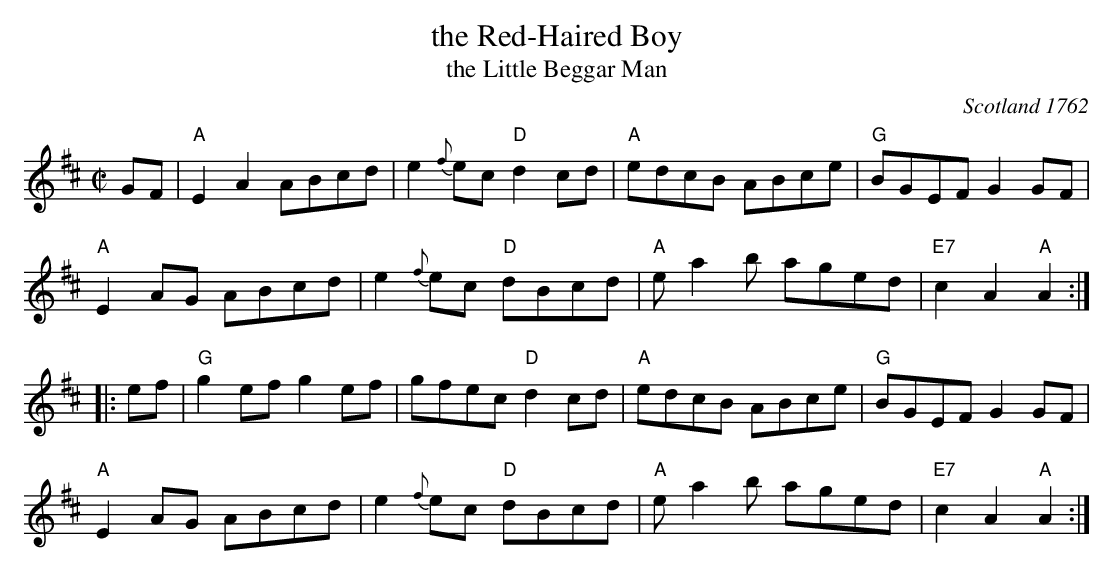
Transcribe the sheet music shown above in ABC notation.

X:1
T: the Red-Haired Boy
T: the Little Beggar Man
O: Scotland 1762
M: C|
L: 1/8
K: AMix
GF |\
"A"E2A2 ABcd | e2{f}ec "D"d2cd | "A"edcB ABce |  "G"BGEF G2GF |
"A"E2AG ABcd | e2{f}ec "D"dBcd | "A"ea2b aged | "E7"c2A2 "A"A2 :|
|: ef |\
"G"g2ef g2ef | gfec "D"d2cd | "A"edcB ABce | "G"BGEF G2GF |
"A"E2AG ABcd | e2{f}ec "D"dBcd | "A"ea2b aged | "E7"c2A2 "A"A2 :|
